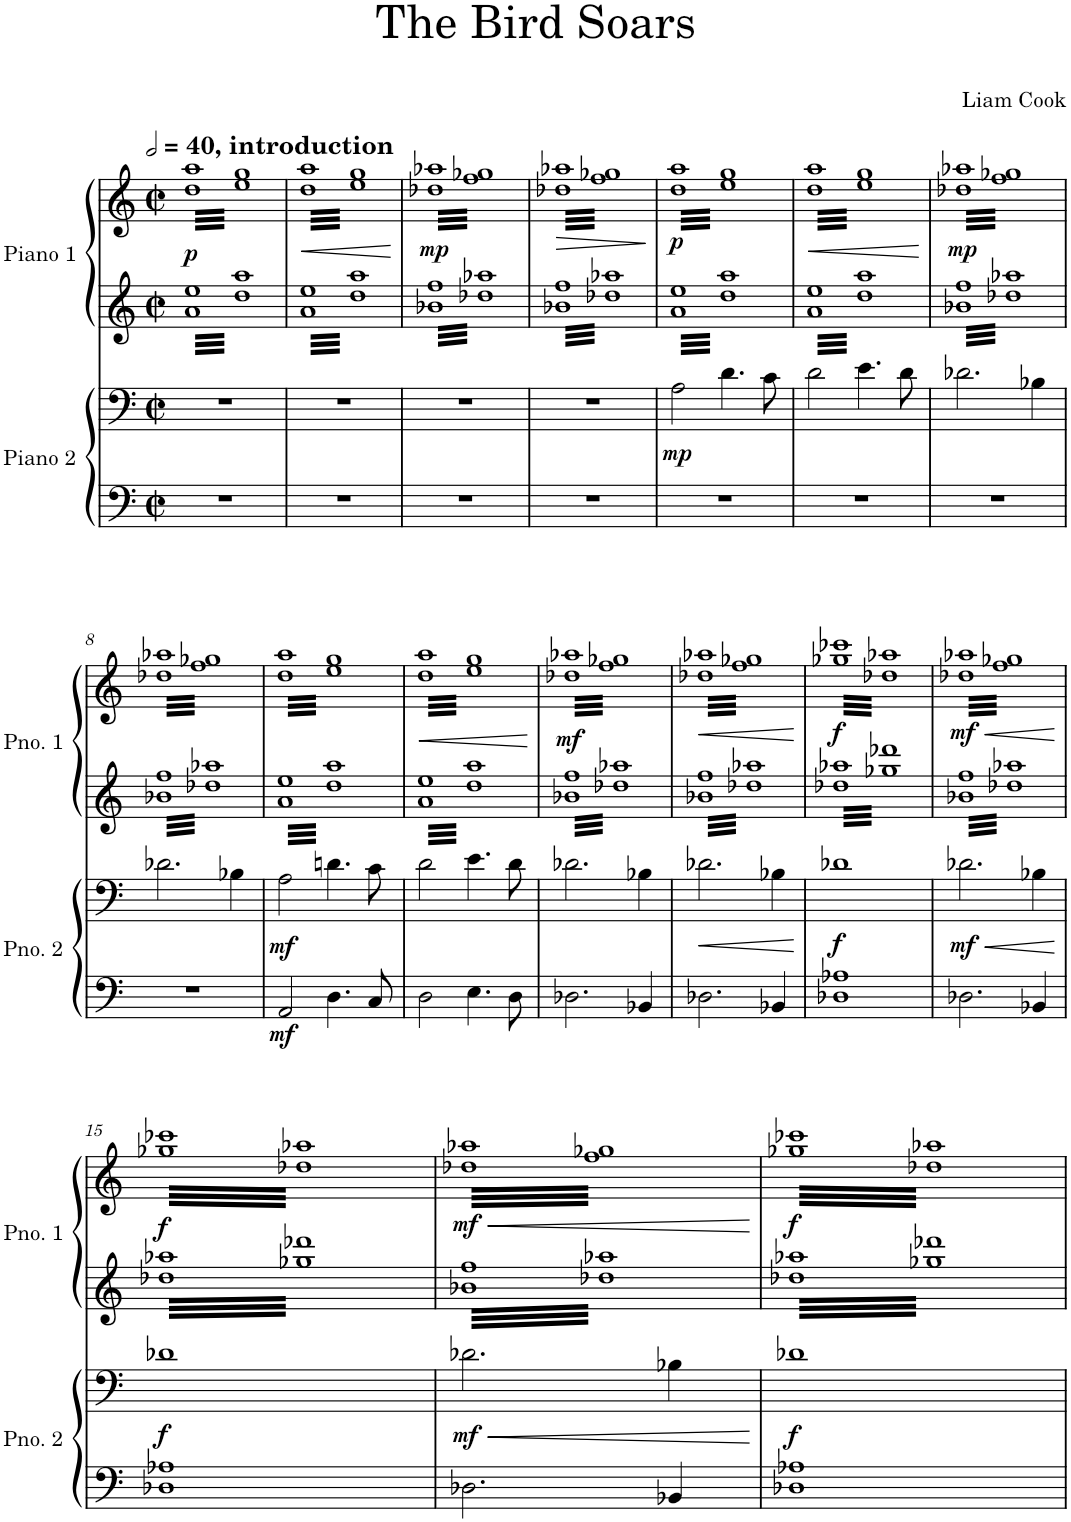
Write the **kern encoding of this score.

**kern	**kern	**dynam	**kern	**kern	**dynam
*part2	*part2	*part2	*part1	*part1	*part1
*staff4	*staff3	*staff3/4	*staff2	*staff1	*staff1/2
*I"Piano 2	*	*	*I"Piano 1	*	*
*I'Pno. 2	*	*	*I'Pno. 1	*	*
*clefF4	*clefF4	*	*clefG2	*clefG2	*
*k[]	*k[]	*	*k[]	*k[]	*
*M2/2	*M2/2	*	*M2/2	*M2/2	*
*met(c|)	*met(c|)	*	*met(c|)	*met(c|)	*
*MM80	*MM80	*	*MM80	*MM80	*
=1	=1	=1	=1	=1	=1
!	!	!	!	!LO:TX:a:B:t=, introduction	!
!	!	!	!	!	!LO:DY:b
*	*	*	*	*tremolo	*
1r	1r	.	3.a 3.ee	64dd 64aaLLLL	p
.	.	.	.	64ee 64gg	.
.	.	.	.	64dd 64aa	.
.	.	.	.	64ee 64gg	.
.	.	.	.	64dd 64aa	.
.	.	.	.	64ee 64gg	.
.	.	.	.	64dd 64aa	.
.	.	.	.	64ee 64gg	.
.	.	.	.	64dd 64aa	.
.	.	.	.	64ee 64gg	.
.	.	.	.	64dd 64aa	.
.	.	.	.	64ee 64gg	.
.	.	.	.	64dd 64aa	.
.	.	.	.	64ee 64gg	.
.	.	.	.	64dd 64aa	.
.	.	.	.	64ee 64gg	.
.	.	.	.	64dd 64aa	.
.	.	.	.	64ee 64gg	.
.	.	.	.	64dd 64aa	.
.	.	.	.	64ee 64gg	.
.	.	.	.	64dd 64aa	.
.	.	.	.	64ee 64gg	.
.	.	.	.	64dd 64aa	.
.	.	.	.	64ee 64gg	.
.	.	.	.	64dd 64aa	.
.	.	.	.	64ee 64gg	.
.	.	.	.	64dd 64aa	.
.	.	.	.	64ee 64gg	.
.	.	.	.	64dd 64aa	.
.	.	.	.	64ee 64gg	.
.	.	.	.	64dd 64aa	.
.	.	.	.	64ee 64gg	.
.	.	.	3.dd 3.aa	64dd 64aa	.
.	.	.	.	64ee 64gg	.
.	.	.	.	64dd 64aa	.
.	.	.	.	64ee 64gg	.
.	.	.	.	64dd 64aa	.
.	.	.	.	64ee 64gg	.
.	.	.	.	64dd 64aa	.
.	.	.	.	64ee 64gg	.
.	.	.	.	64dd 64aa	.
.	.	.	.	64ee 64gg	.
.	.	.	.	64dd 64aa	.
.	.	.	.	64ee 64gg	.
.	.	.	.	64dd 64aa	.
.	.	.	.	64ee 64gg	.
.	.	.	.	64dd 64aa	.
.	.	.	.	64ee 64gg	.
.	.	.	.	64dd 64aa	.
.	.	.	.	64ee 64gg	.
.	.	.	.	64dd 64aa	.
.	.	.	.	64ee 64gg	.
.	.	.	.	64dd 64aa	.
.	.	.	.	64ee 64gg	.
.	.	.	.	64dd 64aa	.
.	.	.	.	64ee 64gg	.
.	.	.	.	64dd 64aa	.
.	.	.	.	64ee 64gg	.
.	.	.	.	64dd 64aa	.
.	.	.	.	64ee 64gg	.
.	.	.	.	64dd 64aa	.
.	.	.	.	64ee 64gg	.
.	.	.	.	64dd 64aa	.
.	.	.	.	64ee 64ggJJJJ	.
=2	=2	=2	=2	=2	=2
!	!	!	!	!	!LO:HP:b
1r	1r	.	3.a 3.ee	64dd 64aaLLLL	<
.	.	.	.	64ee 64gg	.
.	.	.	.	64dd 64aa	.
.	.	.	.	64ee 64gg	.
.	.	.	.	64dd 64aa	.
.	.	.	.	64ee 64gg	.
.	.	.	.	64dd 64aa	.
.	.	.	.	64ee 64gg	.
.	.	.	.	64dd 64aa	.
.	.	.	.	64ee 64gg	.
.	.	.	.	64dd 64aa	.
.	.	.	.	64ee 64gg	.
.	.	.	.	64dd 64aa	.
.	.	.	.	64ee 64gg	.
.	.	.	.	64dd 64aa	.
.	.	.	.	64ee 64gg	.
.	.	.	.	64dd 64aa	.
.	.	.	.	64ee 64gg	.
.	.	.	.	64dd 64aa	.
.	.	.	.	64ee 64gg	.
.	.	.	.	64dd 64aa	.
.	.	.	.	64ee 64gg	.
.	.	.	.	64dd 64aa	.
.	.	.	.	64ee 64gg	.
.	.	.	.	64dd 64aa	.
.	.	.	.	64ee 64gg	.
.	.	.	.	64dd 64aa	.
.	.	.	.	64ee 64gg	.
.	.	.	.	64dd 64aa	.
.	.	.	.	64ee 64gg	.
.	.	.	.	64dd 64aa	.
.	.	.	.	64ee 64gg	.
.	.	.	3.dd 3.aa	64dd 64aa	.
.	.	.	.	64ee 64gg	.
.	.	.	.	64dd 64aa	.
.	.	.	.	64ee 64gg	.
.	.	.	.	64dd 64aa	.
.	.	.	.	64ee 64gg	.
.	.	.	.	64dd 64aa	.
.	.	.	.	64ee 64gg	.
.	.	.	.	64dd 64aa	.
.	.	.	.	64ee 64gg	.
.	.	.	.	64dd 64aa	.
.	.	.	.	64ee 64gg	.
.	.	.	.	64dd 64aa	.
.	.	.	.	64ee 64gg	.
.	.	.	.	64dd 64aa	.
.	.	.	.	64ee 64gg	.
.	.	.	.	64dd 64aa	.
.	.	.	.	64ee 64gg	.
.	.	.	.	64dd 64aa	.
.	.	.	.	64ee 64gg	.
.	.	.	.	64dd 64aa	.
.	.	.	.	64ee 64gg	.
.	.	.	.	64dd 64aa	.
.	.	.	.	64ee 64gg	.
.	.	.	.	64dd 64aa	.
.	.	.	.	64ee 64gg	.
.	.	.	.	64dd 64aa	.
.	.	.	.	64ee 64gg	.
.	.	.	.	64dd 64aa	.
.	.	.	.	64ee 64gg	.
.	.	.	.	64dd 64aa	.
.	.	.	.	64ee 64ggJJJJ	.
.	.	.	.	.	[
=3	=3	=3	=3	=3	=3
!	!	!	!	!	!LO:DY:b
1r	1r	.	3.b-X 3.ff	64dd-X 64aa-XLLLL	mp
.	.	.	.	64ff 64gg-X	.
.	.	.	.	64dd-X 64aa-X	.
.	.	.	.	64ff 64gg-X	.
.	.	.	.	64dd-X 64aa-X	.
.	.	.	.	64ff 64gg-X	.
.	.	.	.	64dd-X 64aa-X	.
.	.	.	.	64ff 64gg-X	.
.	.	.	.	64dd-X 64aa-X	.
.	.	.	.	64ff 64gg-X	.
.	.	.	.	64dd-X 64aa-X	.
.	.	.	.	64ff 64gg-X	.
.	.	.	.	64dd-X 64aa-X	.
.	.	.	.	64ff 64gg-X	.
.	.	.	.	64dd-X 64aa-X	.
.	.	.	.	64ff 64gg-X	.
.	.	.	.	64dd-X 64aa-X	.
.	.	.	.	64ff 64gg-X	.
.	.	.	.	64dd-X 64aa-X	.
.	.	.	.	64ff 64gg-X	.
.	.	.	.	64dd-X 64aa-X	.
.	.	.	.	64ff 64gg-X	.
.	.	.	.	64dd-X 64aa-X	.
.	.	.	.	64ff 64gg-X	.
.	.	.	.	64dd-X 64aa-X	.
.	.	.	.	64ff 64gg-X	.
.	.	.	.	64dd-X 64aa-X	.
.	.	.	.	64ff 64gg-X	.
.	.	.	.	64dd-X 64aa-X	.
.	.	.	.	64ff 64gg-X	.
.	.	.	.	64dd-X 64aa-X	.
.	.	.	.	64ff 64gg-X	.
.	.	.	3.dd-X 3.aa-X	64dd-X 64aa-X	.
.	.	.	.	64ff 64gg-X	.
.	.	.	.	64dd-X 64aa-X	.
.	.	.	.	64ff 64gg-X	.
.	.	.	.	64dd-X 64aa-X	.
.	.	.	.	64ff 64gg-X	.
.	.	.	.	64dd-X 64aa-X	.
.	.	.	.	64ff 64gg-X	.
.	.	.	.	64dd-X 64aa-X	.
.	.	.	.	64ff 64gg-X	.
.	.	.	.	64dd-X 64aa-X	.
.	.	.	.	64ff 64gg-X	.
.	.	.	.	64dd-X 64aa-X	.
.	.	.	.	64ff 64gg-X	.
.	.	.	.	64dd-X 64aa-X	.
.	.	.	.	64ff 64gg-X	.
.	.	.	.	64dd-X 64aa-X	.
.	.	.	.	64ff 64gg-X	.
.	.	.	.	64dd-X 64aa-X	.
.	.	.	.	64ff 64gg-X	.
.	.	.	.	64dd-X 64aa-X	.
.	.	.	.	64ff 64gg-X	.
.	.	.	.	64dd-X 64aa-X	.
.	.	.	.	64ff 64gg-X	.
.	.	.	.	64dd-X 64aa-X	.
.	.	.	.	64ff 64gg-X	.
.	.	.	.	64dd-X 64aa-X	.
.	.	.	.	64ff 64gg-X	.
.	.	.	.	64dd-X 64aa-X	.
.	.	.	.	64ff 64gg-X	.
.	.	.	.	64dd-X 64aa-X	.
.	.	.	.	64ff 64gg-XJJJJ	.
=4	=4	=4	=4	=4	=4
!	!	!	!	!	!LO:HP:b
1r	1r	.	3.b-X 3.ff	64dd-X 64aa-XLLLL	>
.	.	.	.	64ff 64gg-X	.
.	.	.	.	64dd-X 64aa-X	.
.	.	.	.	64ff 64gg-X	.
.	.	.	.	64dd-X 64aa-X	.
.	.	.	.	64ff 64gg-X	.
.	.	.	.	64dd-X 64aa-X	.
.	.	.	.	64ff 64gg-X	.
.	.	.	.	64dd-X 64aa-X	.
.	.	.	.	64ff 64gg-X	.
.	.	.	.	64dd-X 64aa-X	.
.	.	.	.	64ff 64gg-X	.
.	.	.	.	64dd-X 64aa-X	.
.	.	.	.	64ff 64gg-X	.
.	.	.	.	64dd-X 64aa-X	.
.	.	.	.	64ff 64gg-X	.
.	.	.	.	64dd-X 64aa-X	.
.	.	.	.	64ff 64gg-X	.
.	.	.	.	64dd-X 64aa-X	.
.	.	.	.	64ff 64gg-X	.
.	.	.	.	64dd-X 64aa-X	.
.	.	.	.	64ff 64gg-X	.
.	.	.	.	64dd-X 64aa-X	.
.	.	.	.	64ff 64gg-X	.
.	.	.	.	64dd-X 64aa-X	.
.	.	.	.	64ff 64gg-X	.
.	.	.	.	64dd-X 64aa-X	.
.	.	.	.	64ff 64gg-X	.
.	.	.	.	64dd-X 64aa-X	.
.	.	.	.	64ff 64gg-X	.
.	.	.	.	64dd-X 64aa-X	.
.	.	.	.	64ff 64gg-X	.
.	.	.	3.dd-X 3.aa-X	64dd-X 64aa-X	.
.	.	.	.	64ff 64gg-X	.
.	.	.	.	64dd-X 64aa-X	.
.	.	.	.	64ff 64gg-X	.
.	.	.	.	64dd-X 64aa-X	.
.	.	.	.	64ff 64gg-X	.
.	.	.	.	64dd-X 64aa-X	.
.	.	.	.	64ff 64gg-X	.
.	.	.	.	64dd-X 64aa-X	.
.	.	.	.	64ff 64gg-X	.
.	.	.	.	64dd-X 64aa-X	.
.	.	.	.	64ff 64gg-X	.
.	.	.	.	64dd-X 64aa-X	.
.	.	.	.	64ff 64gg-X	.
.	.	.	.	64dd-X 64aa-X	.
.	.	.	.	64ff 64gg-X	.
.	.	.	.	64dd-X 64aa-X	.
.	.	.	.	64ff 64gg-X	.
.	.	.	.	64dd-X 64aa-X	.
.	.	.	.	64ff 64gg-X	.
.	.	.	.	64dd-X 64aa-X	.
.	.	.	.	64ff 64gg-X	.
.	.	.	.	64dd-X 64aa-X	.
.	.	.	.	64ff 64gg-X	.
.	.	.	.	64dd-X 64aa-X	.
.	.	.	.	64ff 64gg-X	.
.	.	.	.	64dd-X 64aa-X	.
.	.	.	.	64ff 64gg-X	.
.	.	.	.	64dd-X 64aa-X	.
.	.	.	.	64ff 64gg-X	.
.	.	.	.	64dd-X 64aa-X	.
.	.	.	.	64ff 64gg-XJJJJ	.
.	.	.	.	.	]
=5	=5	=5	=5	=5	=5
!	!	!LO:DY:b	!	!	!LO:DY:b
1r	2A\	mp	3.a 3.ee	64dd 64aaLLLL	p
.	.	.	.	64ee 64gg	.
.	.	.	.	64dd 64aa	.
.	.	.	.	64ee 64gg	.
.	.	.	.	64dd 64aa	.
.	.	.	.	64ee 64gg	.
.	.	.	.	64dd 64aa	.
.	.	.	.	64ee 64gg	.
.	.	.	.	64dd 64aa	.
.	.	.	.	64ee 64gg	.
.	.	.	.	64dd 64aa	.
.	.	.	.	64ee 64gg	.
.	.	.	.	64dd 64aa	.
.	.	.	.	64ee 64gg	.
.	.	.	.	64dd 64aa	.
.	.	.	.	64ee 64gg	.
.	.	.	.	64dd 64aa	.
.	.	.	.	64ee 64gg	.
.	.	.	.	64dd 64aa	.
.	.	.	.	64ee 64gg	.
.	.	.	.	64dd 64aa	.
.	.	.	.	64ee 64gg	.
.	.	.	.	64dd 64aa	.
.	.	.	.	64ee 64gg	.
.	.	.	.	64dd 64aa	.
.	.	.	.	64ee 64gg	.
.	.	.	.	64dd 64aa	.
.	.	.	.	64ee 64gg	.
.	.	.	.	64dd 64aa	.
.	.	.	.	64ee 64gg	.
.	.	.	.	64dd 64aa	.
.	.	.	.	64ee 64gg	.
.	4.d\	.	3.dd 3.aa	64dd 64aa	.
.	.	.	.	64ee 64gg	.
.	.	.	.	64dd 64aa	.
.	.	.	.	64ee 64gg	.
.	.	.	.	64dd 64aa	.
.	.	.	.	64ee 64gg	.
.	.	.	.	64dd 64aa	.
.	.	.	.	64ee 64gg	.
.	.	.	.	64dd 64aa	.
.	.	.	.	64ee 64gg	.
.	.	.	.	64dd 64aa	.
.	.	.	.	64ee 64gg	.
.	.	.	.	64dd 64aa	.
.	.	.	.	64ee 64gg	.
.	.	.	.	64dd 64aa	.
.	.	.	.	64ee 64gg	.
.	.	.	.	64dd 64aa	.
.	.	.	.	64ee 64gg	.
.	.	.	.	64dd 64aa	.
.	.	.	.	64ee 64gg	.
.	.	.	.	64dd 64aa	.
.	.	.	.	64ee 64gg	.
.	.	.	.	64dd 64aa	.
.	.	.	.	64ee 64gg	.
.	8c\	.	.	64dd 64aa	.
.	.	.	.	64ee 64gg	.
.	.	.	.	64dd 64aa	.
.	.	.	.	64ee 64gg	.
.	.	.	.	64dd 64aa	.
.	.	.	.	64ee 64gg	.
.	.	.	.	64dd 64aa	.
.	.	.	.	64ee 64ggJJJJ	.
=6	=6	=6	=6	=6	=6
!	!	!	!	!	!LO:HP:b
1r	2d\	.	3.a 3.ee	64dd 64aaLLLL	<
.	.	.	.	64ee 64gg	.
.	.	.	.	64dd 64aa	.
.	.	.	.	64ee 64gg	.
.	.	.	.	64dd 64aa	.
.	.	.	.	64ee 64gg	.
.	.	.	.	64dd 64aa	.
.	.	.	.	64ee 64gg	.
.	.	.	.	64dd 64aa	.
.	.	.	.	64ee 64gg	.
.	.	.	.	64dd 64aa	.
.	.	.	.	64ee 64gg	.
.	.	.	.	64dd 64aa	.
.	.	.	.	64ee 64gg	.
.	.	.	.	64dd 64aa	.
.	.	.	.	64ee 64gg	.
.	.	.	.	64dd 64aa	.
.	.	.	.	64ee 64gg	.
.	.	.	.	64dd 64aa	.
.	.	.	.	64ee 64gg	.
.	.	.	.	64dd 64aa	.
.	.	.	.	64ee 64gg	.
.	.	.	.	64dd 64aa	.
.	.	.	.	64ee 64gg	.
.	.	.	.	64dd 64aa	.
.	.	.	.	64ee 64gg	.
.	.	.	.	64dd 64aa	.
.	.	.	.	64ee 64gg	.
.	.	.	.	64dd 64aa	.
.	.	.	.	64ee 64gg	.
.	.	.	.	64dd 64aa	.
.	.	.	.	64ee 64gg	.
.	4.e\	.	3.dd 3.aa	64dd 64aa	.
.	.	.	.	64ee 64gg	.
.	.	.	.	64dd 64aa	.
.	.	.	.	64ee 64gg	.
.	.	.	.	64dd 64aa	.
.	.	.	.	64ee 64gg	.
.	.	.	.	64dd 64aa	.
.	.	.	.	64ee 64gg	.
.	.	.	.	64dd 64aa	.
.	.	.	.	64ee 64gg	.
.	.	.	.	64dd 64aa	.
.	.	.	.	64ee 64gg	.
.	.	.	.	64dd 64aa	.
.	.	.	.	64ee 64gg	.
.	.	.	.	64dd 64aa	.
.	.	.	.	64ee 64gg	.
.	.	.	.	64dd 64aa	.
.	.	.	.	64ee 64gg	.
.	.	.	.	64dd 64aa	.
.	.	.	.	64ee 64gg	.
.	.	.	.	64dd 64aa	.
.	.	.	.	64ee 64gg	.
.	.	.	.	64dd 64aa	.
.	.	.	.	64ee 64gg	.
.	8d\	.	.	64dd 64aa	.
.	.	.	.	64ee 64gg	.
.	.	.	.	64dd 64aa	.
.	.	.	.	64ee 64gg	.
.	.	.	.	64dd 64aa	.
.	.	.	.	64ee 64gg	.
.	.	.	.	64dd 64aa	.
.	.	.	.	64ee 64ggJJJJ	.
.	.	.	.	.	[
=7	=7	=7	=7	=7	=7
!	!	!	!	!	!LO:DY:b
1r	2.d-X\	.	3.b-X 3.ff	64dd-X 64aa-XLLLL	mp
.	.	.	.	64ff 64gg-X	.
.	.	.	.	64dd-X 64aa-X	.
.	.	.	.	64ff 64gg-X	.
.	.	.	.	64dd-X 64aa-X	.
.	.	.	.	64ff 64gg-X	.
.	.	.	.	64dd-X 64aa-X	.
.	.	.	.	64ff 64gg-X	.
.	.	.	.	64dd-X 64aa-X	.
.	.	.	.	64ff 64gg-X	.
.	.	.	.	64dd-X 64aa-X	.
.	.	.	.	64ff 64gg-X	.
.	.	.	.	64dd-X 64aa-X	.
.	.	.	.	64ff 64gg-X	.
.	.	.	.	64dd-X 64aa-X	.
.	.	.	.	64ff 64gg-X	.
.	.	.	.	64dd-X 64aa-X	.
.	.	.	.	64ff 64gg-X	.
.	.	.	.	64dd-X 64aa-X	.
.	.	.	.	64ff 64gg-X	.
.	.	.	.	64dd-X 64aa-X	.
.	.	.	.	64ff 64gg-X	.
.	.	.	.	64dd-X 64aa-X	.
.	.	.	.	64ff 64gg-X	.
.	.	.	.	64dd-X 64aa-X	.
.	.	.	.	64ff 64gg-X	.
.	.	.	.	64dd-X 64aa-X	.
.	.	.	.	64ff 64gg-X	.
.	.	.	.	64dd-X 64aa-X	.
.	.	.	.	64ff 64gg-X	.
.	.	.	.	64dd-X 64aa-X	.
.	.	.	.	64ff 64gg-X	.
.	.	.	3.dd-X 3.aa-X	64dd-X 64aa-X	.
.	.	.	.	64ff 64gg-X	.
.	.	.	.	64dd-X 64aa-X	.
.	.	.	.	64ff 64gg-X	.
.	.	.	.	64dd-X 64aa-X	.
.	.	.	.	64ff 64gg-X	.
.	.	.	.	64dd-X 64aa-X	.
.	.	.	.	64ff 64gg-X	.
.	.	.	.	64dd-X 64aa-X	.
.	.	.	.	64ff 64gg-X	.
.	.	.	.	64dd-X 64aa-X	.
.	.	.	.	64ff 64gg-X	.
.	.	.	.	64dd-X 64aa-X	.
.	.	.	.	64ff 64gg-X	.
.	.	.	.	64dd-X 64aa-X	.
.	.	.	.	64ff 64gg-X	.
.	4B-X\	.	.	64dd-X 64aa-X	.
.	.	.	.	64ff 64gg-X	.
.	.	.	.	64dd-X 64aa-X	.
.	.	.	.	64ff 64gg-X	.
.	.	.	.	64dd-X 64aa-X	.
.	.	.	.	64ff 64gg-X	.
.	.	.	.	64dd-X 64aa-X	.
.	.	.	.	64ff 64gg-X	.
.	.	.	.	64dd-X 64aa-X	.
.	.	.	.	64ff 64gg-X	.
.	.	.	.	64dd-X 64aa-X	.
.	.	.	.	64ff 64gg-X	.
.	.	.	.	64dd-X 64aa-X	.
.	.	.	.	64ff 64gg-X	.
.	.	.	.	64dd-X 64aa-X	.
.	.	.	.	64ff 64gg-XJJJJ	.
!!LO:LB:g=z
=8	=8	=8	=8	=8	=8
1r	2.d-X\	.	3.b-X 3.ff	64dd-X 64aa-XLLLL	.
.	.	.	.	64ff 64gg-X	.
.	.	.	.	64dd-X 64aa-X	.
.	.	.	.	64ff 64gg-X	.
.	.	.	.	64dd-X 64aa-X	.
.	.	.	.	64ff 64gg-X	.
.	.	.	.	64dd-X 64aa-X	.
.	.	.	.	64ff 64gg-X	.
.	.	.	.	64dd-X 64aa-X	.
.	.	.	.	64ff 64gg-X	.
.	.	.	.	64dd-X 64aa-X	.
.	.	.	.	64ff 64gg-X	.
.	.	.	.	64dd-X 64aa-X	.
.	.	.	.	64ff 64gg-X	.
.	.	.	.	64dd-X 64aa-X	.
.	.	.	.	64ff 64gg-X	.
.	.	.	.	64dd-X 64aa-X	.
.	.	.	.	64ff 64gg-X	.
.	.	.	.	64dd-X 64aa-X	.
.	.	.	.	64ff 64gg-X	.
.	.	.	.	64dd-X 64aa-X	.
.	.	.	.	64ff 64gg-X	.
.	.	.	.	64dd-X 64aa-X	.
.	.	.	.	64ff 64gg-X	.
.	.	.	.	64dd-X 64aa-X	.
.	.	.	.	64ff 64gg-X	.
.	.	.	.	64dd-X 64aa-X	.
.	.	.	.	64ff 64gg-X	.
.	.	.	.	64dd-X 64aa-X	.
.	.	.	.	64ff 64gg-X	.
.	.	.	.	64dd-X 64aa-X	.
.	.	.	.	64ff 64gg-X	.
.	.	.	3.dd-X 3.aa-X	64dd-X 64aa-X	.
.	.	.	.	64ff 64gg-X	.
.	.	.	.	64dd-X 64aa-X	.
.	.	.	.	64ff 64gg-X	.
.	.	.	.	64dd-X 64aa-X	.
.	.	.	.	64ff 64gg-X	.
.	.	.	.	64dd-X 64aa-X	.
.	.	.	.	64ff 64gg-X	.
.	.	.	.	64dd-X 64aa-X	.
.	.	.	.	64ff 64gg-X	.
.	.	.	.	64dd-X 64aa-X	.
.	.	.	.	64ff 64gg-X	.
.	.	.	.	64dd-X 64aa-X	.
.	.	.	.	64ff 64gg-X	.
.	.	.	.	64dd-X 64aa-X	.
.	.	.	.	64ff 64gg-X	.
.	4B-X\	.	.	64dd-X 64aa-X	.
.	.	.	.	64ff 64gg-X	.
.	.	.	.	64dd-X 64aa-X	.
.	.	.	.	64ff 64gg-X	.
.	.	.	.	64dd-X 64aa-X	.
.	.	.	.	64ff 64gg-X	.
.	.	.	.	64dd-X 64aa-X	.
.	.	.	.	64ff 64gg-X	.
.	.	.	.	64dd-X 64aa-X	.
.	.	.	.	64ff 64gg-X	.
.	.	.	.	64dd-X 64aa-X	.
.	.	.	.	64ff 64gg-X	.
.	.	.	.	64dd-X 64aa-X	.
.	.	.	.	64ff 64gg-X	.
.	.	.	.	64dd-X 64aa-X	.
.	.	.	.	64ff 64gg-XJJJJ	.
=9	=9	=9	=9	=9	=9
!	!	!LO:DY:b=2	!	!	!
!	!	!LO:DY:n=1:b	!	!	!
2AA/	2A\	mf mf	3.a 3.ee	64dd 64aaLLLL	.
.	.	.	.	64ee 64gg	.
.	.	.	.	64dd 64aa	.
.	.	.	.	64ee 64gg	.
.	.	.	.	64dd 64aa	.
.	.	.	.	64ee 64gg	.
.	.	.	.	64dd 64aa	.
.	.	.	.	64ee 64gg	.
.	.	.	.	64dd 64aa	.
.	.	.	.	64ee 64gg	.
.	.	.	.	64dd 64aa	.
.	.	.	.	64ee 64gg	.
.	.	.	.	64dd 64aa	.
.	.	.	.	64ee 64gg	.
.	.	.	.	64dd 64aa	.
.	.	.	.	64ee 64gg	.
.	.	.	.	64dd 64aa	.
.	.	.	.	64ee 64gg	.
.	.	.	.	64dd 64aa	.
.	.	.	.	64ee 64gg	.
.	.	.	.	64dd 64aa	.
.	.	.	.	64ee 64gg	.
.	.	.	.	64dd 64aa	.
.	.	.	.	64ee 64gg	.
.	.	.	.	64dd 64aa	.
.	.	.	.	64ee 64gg	.
.	.	.	.	64dd 64aa	.
.	.	.	.	64ee 64gg	.
.	.	.	.	64dd 64aa	.
.	.	.	.	64ee 64gg	.
.	.	.	.	64dd 64aa	.
.	.	.	.	64ee 64gg	.
4.D\	4.dn\	.	3.dd 3.aa	64dd 64aa	.
.	.	.	.	64ee 64gg	.
.	.	.	.	64dd 64aa	.
.	.	.	.	64ee 64gg	.
.	.	.	.	64dd 64aa	.
.	.	.	.	64ee 64gg	.
.	.	.	.	64dd 64aa	.
.	.	.	.	64ee 64gg	.
.	.	.	.	64dd 64aa	.
.	.	.	.	64ee 64gg	.
.	.	.	.	64dd 64aa	.
.	.	.	.	64ee 64gg	.
.	.	.	.	64dd 64aa	.
.	.	.	.	64ee 64gg	.
.	.	.	.	64dd 64aa	.
.	.	.	.	64ee 64gg	.
.	.	.	.	64dd 64aa	.
.	.	.	.	64ee 64gg	.
.	.	.	.	64dd 64aa	.
.	.	.	.	64ee 64gg	.
.	.	.	.	64dd 64aa	.
.	.	.	.	64ee 64gg	.
.	.	.	.	64dd 64aa	.
.	.	.	.	64ee 64gg	.
8C/	8c\	.	.	64dd 64aa	.
.	.	.	.	64ee 64gg	.
.	.	.	.	64dd 64aa	.
.	.	.	.	64ee 64gg	.
.	.	.	.	64dd 64aa	.
.	.	.	.	64ee 64gg	.
.	.	.	.	64dd 64aa	.
.	.	.	.	64ee 64ggJJJJ	.
=10	=10	=10	=10	=10	=10
!	!	!	!	!	!LO:HP:b
2D\	2d\	.	3.a 3.ee	64dd 64aaLLLL	<
.	.	.	.	64ee 64gg	.
.	.	.	.	64dd 64aa	.
.	.	.	.	64ee 64gg	.
.	.	.	.	64dd 64aa	.
.	.	.	.	64ee 64gg	.
.	.	.	.	64dd 64aa	.
.	.	.	.	64ee 64gg	.
.	.	.	.	64dd 64aa	.
.	.	.	.	64ee 64gg	.
.	.	.	.	64dd 64aa	.
.	.	.	.	64ee 64gg	.
.	.	.	.	64dd 64aa	.
.	.	.	.	64ee 64gg	.
.	.	.	.	64dd 64aa	.
.	.	.	.	64ee 64gg	.
.	.	.	.	64dd 64aa	.
.	.	.	.	64ee 64gg	.
.	.	.	.	64dd 64aa	.
.	.	.	.	64ee 64gg	.
.	.	.	.	64dd 64aa	.
.	.	.	.	64ee 64gg	.
.	.	.	.	64dd 64aa	.
.	.	.	.	64ee 64gg	.
.	.	.	.	64dd 64aa	.
.	.	.	.	64ee 64gg	.
.	.	.	.	64dd 64aa	.
.	.	.	.	64ee 64gg	.
.	.	.	.	64dd 64aa	.
.	.	.	.	64ee 64gg	.
.	.	.	.	64dd 64aa	.
.	.	.	.	64ee 64gg	.
4.E\	4.e\	.	3.dd 3.aa	64dd 64aa	.
.	.	.	.	64ee 64gg	.
.	.	.	.	64dd 64aa	.
.	.	.	.	64ee 64gg	.
.	.	.	.	64dd 64aa	.
.	.	.	.	64ee 64gg	.
.	.	.	.	64dd 64aa	.
.	.	.	.	64ee 64gg	.
.	.	.	.	64dd 64aa	.
.	.	.	.	64ee 64gg	.
.	.	.	.	64dd 64aa	.
.	.	.	.	64ee 64gg	.
.	.	.	.	64dd 64aa	.
.	.	.	.	64ee 64gg	.
.	.	.	.	64dd 64aa	.
.	.	.	.	64ee 64gg	.
.	.	.	.	64dd 64aa	.
.	.	.	.	64ee 64gg	.
.	.	.	.	64dd 64aa	.
.	.	.	.	64ee 64gg	.
.	.	.	.	64dd 64aa	.
.	.	.	.	64ee 64gg	.
.	.	.	.	64dd 64aa	.
.	.	.	.	64ee 64gg	.
8D\	8d\	.	.	64dd 64aa	.
.	.	.	.	64ee 64gg	.
.	.	.	.	64dd 64aa	.
.	.	.	.	64ee 64gg	.
.	.	.	.	64dd 64aa	.
.	.	.	.	64ee 64gg	.
.	.	.	.	64dd 64aa	.
.	.	.	.	64ee 64ggJJJJ	.
.	.	.	.	.	[
=11	=11	=11	=11	=11	=11
!	!	!	!	!	!LO:DY:b
2.D-X\	2.d-X\	.	3.b-X 3.ff	64dd-X 64aa-XLLLL	mf
.	.	.	.	64ff 64gg-X	.
.	.	.	.	64dd-X 64aa-X	.
.	.	.	.	64ff 64gg-X	.
.	.	.	.	64dd-X 64aa-X	.
.	.	.	.	64ff 64gg-X	.
.	.	.	.	64dd-X 64aa-X	.
.	.	.	.	64ff 64gg-X	.
.	.	.	.	64dd-X 64aa-X	.
.	.	.	.	64ff 64gg-X	.
.	.	.	.	64dd-X 64aa-X	.
.	.	.	.	64ff 64gg-X	.
.	.	.	.	64dd-X 64aa-X	.
.	.	.	.	64ff 64gg-X	.
.	.	.	.	64dd-X 64aa-X	.
.	.	.	.	64ff 64gg-X	.
.	.	.	.	64dd-X 64aa-X	.
.	.	.	.	64ff 64gg-X	.
.	.	.	.	64dd-X 64aa-X	.
.	.	.	.	64ff 64gg-X	.
.	.	.	.	64dd-X 64aa-X	.
.	.	.	.	64ff 64gg-X	.
.	.	.	.	64dd-X 64aa-X	.
.	.	.	.	64ff 64gg-X	.
.	.	.	.	64dd-X 64aa-X	.
.	.	.	.	64ff 64gg-X	.
.	.	.	.	64dd-X 64aa-X	.
.	.	.	.	64ff 64gg-X	.
.	.	.	.	64dd-X 64aa-X	.
.	.	.	.	64ff 64gg-X	.
.	.	.	.	64dd-X 64aa-X	.
.	.	.	.	64ff 64gg-X	.
.	.	.	3.dd-X 3.aa-X	64dd-X 64aa-X	.
.	.	.	.	64ff 64gg-X	.
.	.	.	.	64dd-X 64aa-X	.
.	.	.	.	64ff 64gg-X	.
.	.	.	.	64dd-X 64aa-X	.
.	.	.	.	64ff 64gg-X	.
.	.	.	.	64dd-X 64aa-X	.
.	.	.	.	64ff 64gg-X	.
.	.	.	.	64dd-X 64aa-X	.
.	.	.	.	64ff 64gg-X	.
.	.	.	.	64dd-X 64aa-X	.
.	.	.	.	64ff 64gg-X	.
.	.	.	.	64dd-X 64aa-X	.
.	.	.	.	64ff 64gg-X	.
.	.	.	.	64dd-X 64aa-X	.
.	.	.	.	64ff 64gg-X	.
4BB-X/	4B-X\	.	.	64dd-X 64aa-X	.
.	.	.	.	64ff 64gg-X	.
.	.	.	.	64dd-X 64aa-X	.
.	.	.	.	64ff 64gg-X	.
.	.	.	.	64dd-X 64aa-X	.
.	.	.	.	64ff 64gg-X	.
.	.	.	.	64dd-X 64aa-X	.
.	.	.	.	64ff 64gg-X	.
.	.	.	.	64dd-X 64aa-X	.
.	.	.	.	64ff 64gg-X	.
.	.	.	.	64dd-X 64aa-X	.
.	.	.	.	64ff 64gg-X	.
.	.	.	.	64dd-X 64aa-X	.
.	.	.	.	64ff 64gg-X	.
.	.	.	.	64dd-X 64aa-X	.
.	.	.	.	64ff 64gg-XJJJJ	.
=12	=12	=12	=12	=12	=12
!	!	!LO:HP:b	!	!	!LO:HP:b
2.D-X\	2.d-X\	<	3.b-X 3.ff	64dd-X 64aa-XLLLL	<
.	.	.	.	64ff 64gg-X	.
.	.	.	.	64dd-X 64aa-X	.
.	.	.	.	64ff 64gg-X	.
.	.	.	.	64dd-X 64aa-X	.
.	.	.	.	64ff 64gg-X	.
.	.	.	.	64dd-X 64aa-X	.
.	.	.	.	64ff 64gg-X	.
.	.	.	.	64dd-X 64aa-X	.
.	.	.	.	64ff 64gg-X	.
.	.	.	.	64dd-X 64aa-X	.
.	.	.	.	64ff 64gg-X	.
.	.	.	.	64dd-X 64aa-X	.
.	.	.	.	64ff 64gg-X	.
.	.	.	.	64dd-X 64aa-X	.
.	.	.	.	64ff 64gg-X	.
.	.	.	.	64dd-X 64aa-X	.
.	.	.	.	64ff 64gg-X	.
.	.	.	.	64dd-X 64aa-X	.
.	.	.	.	64ff 64gg-X	.
.	.	.	.	64dd-X 64aa-X	.
.	.	.	.	64ff 64gg-X	.
.	.	.	.	64dd-X 64aa-X	.
.	.	.	.	64ff 64gg-X	.
.	.	.	.	64dd-X 64aa-X	.
.	.	.	.	64ff 64gg-X	.
.	.	.	.	64dd-X 64aa-X	.
.	.	.	.	64ff 64gg-X	.
.	.	.	.	64dd-X 64aa-X	.
.	.	.	.	64ff 64gg-X	.
.	.	.	.	64dd-X 64aa-X	.
.	.	.	.	64ff 64gg-X	.
.	.	.	3.dd-X 3.aa-X	64dd-X 64aa-X	.
.	.	.	.	64ff 64gg-X	.
.	.	.	.	64dd-X 64aa-X	.
.	.	.	.	64ff 64gg-X	.
.	.	.	.	64dd-X 64aa-X	.
.	.	.	.	64ff 64gg-X	.
.	.	.	.	64dd-X 64aa-X	.
.	.	.	.	64ff 64gg-X	.
.	.	.	.	64dd-X 64aa-X	.
.	.	.	.	64ff 64gg-X	.
.	.	.	.	64dd-X 64aa-X	.
.	.	.	.	64ff 64gg-X	.
.	.	.	.	64dd-X 64aa-X	.
.	.	.	.	64ff 64gg-X	.
.	.	.	.	64dd-X 64aa-X	.
.	.	.	.	64ff 64gg-X	.
4BB-X/	4B-X\	.	.	64dd-X 64aa-X	.
.	.	.	.	64ff 64gg-X	.
.	.	.	.	64dd-X 64aa-X	.
.	.	.	.	64ff 64gg-X	.
.	.	.	.	64dd-X 64aa-X	.
.	.	.	.	64ff 64gg-X	.
.	.	.	.	64dd-X 64aa-X	.
.	.	.	.	64ff 64gg-X	.
.	.	.	.	64dd-X 64aa-X	.
.	.	.	.	64ff 64gg-X	.
.	.	.	.	64dd-X 64aa-X	.
.	.	.	.	64ff 64gg-X	.
.	.	.	.	64dd-X 64aa-X	.
.	.	.	.	64ff 64gg-X	.
.	.	.	.	64dd-X 64aa-X	.
.	.	.	.	64ff 64gg-XJJJJ	.
.	.	[	.	.	[
=13	=13	=13	=13	=13	=13
!	!	!LO:DY:b	!	!	!LO:DY:b
1D-X 1A-X	1d-X	f	3.dd-X 3.aa-X	64gg-X 64ccc-XLLLL	f
.	.	.	.	64dd-X 64aa-X	.
.	.	.	.	64gg-X 64ccc-X	.
.	.	.	.	64dd-X 64aa-X	.
.	.	.	.	64gg-X 64ccc-X	.
.	.	.	.	64dd-X 64aa-X	.
.	.	.	.	64gg-X 64ccc-X	.
.	.	.	.	64dd-X 64aa-X	.
.	.	.	.	64gg-X 64ccc-X	.
.	.	.	.	64dd-X 64aa-X	.
.	.	.	.	64gg-X 64ccc-X	.
.	.	.	.	64dd-X 64aa-X	.
.	.	.	.	64gg-X 64ccc-X	.
.	.	.	.	64dd-X 64aa-X	.
.	.	.	.	64gg-X 64ccc-X	.
.	.	.	.	64dd-X 64aa-X	.
.	.	.	.	64gg-X 64ccc-X	.
.	.	.	.	64dd-X 64aa-X	.
.	.	.	.	64gg-X 64ccc-X	.
.	.	.	.	64dd-X 64aa-X	.
.	.	.	.	64gg-X 64ccc-X	.
.	.	.	.	64dd-X 64aa-X	.
.	.	.	.	64gg-X 64ccc-X	.
.	.	.	.	64dd-X 64aa-X	.
.	.	.	.	64gg-X 64ccc-X	.
.	.	.	.	64dd-X 64aa-X	.
.	.	.	.	64gg-X 64ccc-X	.
.	.	.	.	64dd-X 64aa-X	.
.	.	.	.	64gg-X 64ccc-X	.
.	.	.	.	64dd-X 64aa-X	.
.	.	.	.	64gg-X 64ccc-X	.
.	.	.	.	64dd-X 64aa-X	.
.	.	.	3.gg-X 3.ddd-X	64gg-X 64ccc-X	.
.	.	.	.	64dd-X 64aa-X	.
.	.	.	.	64gg-X 64ccc-X	.
.	.	.	.	64dd-X 64aa-X	.
.	.	.	.	64gg-X 64ccc-X	.
.	.	.	.	64dd-X 64aa-X	.
.	.	.	.	64gg-X 64ccc-X	.
.	.	.	.	64dd-X 64aa-X	.
.	.	.	.	64gg-X 64ccc-X	.
.	.	.	.	64dd-X 64aa-X	.
.	.	.	.	64gg-X 64ccc-X	.
.	.	.	.	64dd-X 64aa-X	.
.	.	.	.	64gg-X 64ccc-X	.
.	.	.	.	64dd-X 64aa-X	.
.	.	.	.	64gg-X 64ccc-X	.
.	.	.	.	64dd-X 64aa-X	.
.	.	.	.	64gg-X 64ccc-X	.
.	.	.	.	64dd-X 64aa-X	.
.	.	.	.	64gg-X 64ccc-X	.
.	.	.	.	64dd-X 64aa-X	.
.	.	.	.	64gg-X 64ccc-X	.
.	.	.	.	64dd-X 64aa-X	.
.	.	.	.	64gg-X 64ccc-X	.
.	.	.	.	64dd-X 64aa-X	.
.	.	.	.	64gg-X 64ccc-X	.
.	.	.	.	64dd-X 64aa-X	.
.	.	.	.	64gg-X 64ccc-X	.
.	.	.	.	64dd-X 64aa-X	.
.	.	.	.	64gg-X 64ccc-X	.
.	.	.	.	64dd-X 64aa-X	.
.	.	.	.	64gg-X 64ccc-X	.
.	.	.	.	64dd-X 64aa-XJJJJ	.
=14	=14	=14	=14	=14	=14
!	!	!LO:HP:b	!	!	!LO:HP:b
!	!	!LO:DY:n=1:b	!	!	!LO:DY:n=1:b
2.D-X\	2.d-X\	< mf	3.b-X 3.ff	64dd-X 64aa-XLLLL	< mf
.	.	.	.	64ff 64gg-X	.
.	.	.	.	64dd-X 64aa-X	.
.	.	.	.	64ff 64gg-X	.
.	.	.	.	64dd-X 64aa-X	.
.	.	.	.	64ff 64gg-X	.
.	.	.	.	64dd-X 64aa-X	.
.	.	.	.	64ff 64gg-X	.
.	.	.	.	64dd-X 64aa-X	.
.	.	.	.	64ff 64gg-X	.
.	.	.	.	64dd-X 64aa-X	.
.	.	.	.	64ff 64gg-X	.
.	.	.	.	64dd-X 64aa-X	.
.	.	.	.	64ff 64gg-X	.
.	.	.	.	64dd-X 64aa-X	.
.	.	.	.	64ff 64gg-X	.
.	.	.	.	64dd-X 64aa-X	.
.	.	.	.	64ff 64gg-X	.
.	.	.	.	64dd-X 64aa-X	.
.	.	.	.	64ff 64gg-X	.
.	.	.	.	64dd-X 64aa-X	.
.	.	.	.	64ff 64gg-X	.
.	.	.	.	64dd-X 64aa-X	.
.	.	.	.	64ff 64gg-X	.
.	.	.	.	64dd-X 64aa-X	.
.	.	.	.	64ff 64gg-X	.
.	.	.	.	64dd-X 64aa-X	.
.	.	.	.	64ff 64gg-X	.
.	.	.	.	64dd-X 64aa-X	.
.	.	.	.	64ff 64gg-X	.
.	.	.	.	64dd-X 64aa-X	.
.	.	.	.	64ff 64gg-X	.
.	.	.	3.dd-X 3.aa-X	64dd-X 64aa-X	.
.	.	.	.	64ff 64gg-X	.
.	.	.	.	64dd-X 64aa-X	.
.	.	.	.	64ff 64gg-X	.
.	.	.	.	64dd-X 64aa-X	.
.	.	.	.	64ff 64gg-X	.
.	.	.	.	64dd-X 64aa-X	.
.	.	.	.	64ff 64gg-X	.
.	.	.	.	64dd-X 64aa-X	.
.	.	.	.	64ff 64gg-X	.
.	.	.	.	64dd-X 64aa-X	.
.	.	.	.	64ff 64gg-X	.
.	.	.	.	64dd-X 64aa-X	.
.	.	.	.	64ff 64gg-X	.
.	.	.	.	64dd-X 64aa-X	.
.	.	.	.	64ff 64gg-X	.
4BB-X/	4B-X\	.	.	64dd-X 64aa-X	.
.	.	.	.	64ff 64gg-X	.
.	.	.	.	64dd-X 64aa-X	.
.	.	.	.	64ff 64gg-X	.
.	.	.	.	64dd-X 64aa-X	.
.	.	.	.	64ff 64gg-X	.
.	.	.	.	64dd-X 64aa-X	.
.	.	.	.	64ff 64gg-X	.
.	.	.	.	64dd-X 64aa-X	.
.	.	.	.	64ff 64gg-X	.
.	.	.	.	64dd-X 64aa-X	.
.	.	.	.	64ff 64gg-X	.
.	.	.	.	64dd-X 64aa-X	.
.	.	.	.	64ff 64gg-X	.
.	.	.	.	64dd-X 64aa-X	.
.	.	.	.	64ff 64gg-XJJJJ	.
.	.	[	.	.	[
!!LO:LB:g=z
=15	=15	=15	=15	=15	=15
!	!	!LO:DY:b	!	!	!LO:DY:b
1D-X 1A-X	1d-X	f	3.dd-X 3.aa-X	64gg-X 64ccc-XLLLL	f
.	.	.	.	64dd-X 64aa-X	.
.	.	.	.	64gg-X 64ccc-X	.
.	.	.	.	64dd-X 64aa-X	.
.	.	.	.	64gg-X 64ccc-X	.
.	.	.	.	64dd-X 64aa-X	.
.	.	.	.	64gg-X 64ccc-X	.
.	.	.	.	64dd-X 64aa-X	.
.	.	.	.	64gg-X 64ccc-X	.
.	.	.	.	64dd-X 64aa-X	.
.	.	.	.	64gg-X 64ccc-X	.
.	.	.	.	64dd-X 64aa-X	.
.	.	.	.	64gg-X 64ccc-X	.
.	.	.	.	64dd-X 64aa-X	.
.	.	.	.	64gg-X 64ccc-X	.
.	.	.	.	64dd-X 64aa-X	.
.	.	.	.	64gg-X 64ccc-X	.
.	.	.	.	64dd-X 64aa-X	.
.	.	.	.	64gg-X 64ccc-X	.
.	.	.	.	64dd-X 64aa-X	.
.	.	.	.	64gg-X 64ccc-X	.
.	.	.	.	64dd-X 64aa-X	.
.	.	.	.	64gg-X 64ccc-X	.
.	.	.	.	64dd-X 64aa-X	.
.	.	.	.	64gg-X 64ccc-X	.
.	.	.	.	64dd-X 64aa-X	.
.	.	.	.	64gg-X 64ccc-X	.
.	.	.	.	64dd-X 64aa-X	.
.	.	.	.	64gg-X 64ccc-X	.
.	.	.	.	64dd-X 64aa-X	.
.	.	.	.	64gg-X 64ccc-X	.
.	.	.	.	64dd-X 64aa-X	.
.	.	.	3.gg-X 3.ddd-X	64gg-X 64ccc-X	.
.	.	.	.	64dd-X 64aa-X	.
.	.	.	.	64gg-X 64ccc-X	.
.	.	.	.	64dd-X 64aa-X	.
.	.	.	.	64gg-X 64ccc-X	.
.	.	.	.	64dd-X 64aa-X	.
.	.	.	.	64gg-X 64ccc-X	.
.	.	.	.	64dd-X 64aa-X	.
.	.	.	.	64gg-X 64ccc-X	.
.	.	.	.	64dd-X 64aa-X	.
.	.	.	.	64gg-X 64ccc-X	.
.	.	.	.	64dd-X 64aa-X	.
.	.	.	.	64gg-X 64ccc-X	.
.	.	.	.	64dd-X 64aa-X	.
.	.	.	.	64gg-X 64ccc-X	.
.	.	.	.	64dd-X 64aa-X	.
.	.	.	.	64gg-X 64ccc-X	.
.	.	.	.	64dd-X 64aa-X	.
.	.	.	.	64gg-X 64ccc-X	.
.	.	.	.	64dd-X 64aa-X	.
.	.	.	.	64gg-X 64ccc-X	.
.	.	.	.	64dd-X 64aa-X	.
.	.	.	.	64gg-X 64ccc-X	.
.	.	.	.	64dd-X 64aa-X	.
.	.	.	.	64gg-X 64ccc-X	.
.	.	.	.	64dd-X 64aa-X	.
.	.	.	.	64gg-X 64ccc-X	.
.	.	.	.	64dd-X 64aa-X	.
.	.	.	.	64gg-X 64ccc-X	.
.	.	.	.	64dd-X 64aa-X	.
.	.	.	.	64gg-X 64ccc-X	.
.	.	.	.	64dd-X 64aa-XJJJJ	.
=16	=16	=16	=16	=16	=16
!	!	!LO:HP:b	!	!	!LO:HP:b
!	!	!LO:DY:n=1:b	!	!	!LO:DY:n=1:b
2.D-X\	2.d-X\	< mf	3.b-X 3.ff	64dd-X 64aa-XLLLL	< mf
.	.	.	.	64ff 64gg-X	.
.	.	.	.	64dd-X 64aa-X	.
.	.	.	.	64ff 64gg-X	.
.	.	.	.	64dd-X 64aa-X	.
.	.	.	.	64ff 64gg-X	.
.	.	.	.	64dd-X 64aa-X	.
.	.	.	.	64ff 64gg-X	.
.	.	.	.	64dd-X 64aa-X	.
.	.	.	.	64ff 64gg-X	.
.	.	.	.	64dd-X 64aa-X	.
.	.	.	.	64ff 64gg-X	.
.	.	.	.	64dd-X 64aa-X	.
.	.	.	.	64ff 64gg-X	.
.	.	.	.	64dd-X 64aa-X	.
.	.	.	.	64ff 64gg-X	.
.	.	.	.	64dd-X 64aa-X	.
.	.	.	.	64ff 64gg-X	.
.	.	.	.	64dd-X 64aa-X	.
.	.	.	.	64ff 64gg-X	.
.	.	.	.	64dd-X 64aa-X	.
.	.	.	.	64ff 64gg-X	.
.	.	.	.	64dd-X 64aa-X	.
.	.	.	.	64ff 64gg-X	.
.	.	.	.	64dd-X 64aa-X	.
.	.	.	.	64ff 64gg-X	.
.	.	.	.	64dd-X 64aa-X	.
.	.	.	.	64ff 64gg-X	.
.	.	.	.	64dd-X 64aa-X	.
.	.	.	.	64ff 64gg-X	.
.	.	.	.	64dd-X 64aa-X	.
.	.	.	.	64ff 64gg-X	.
.	.	.	3.dd-X 3.aa-X	64dd-X 64aa-X	.
.	.	.	.	64ff 64gg-X	.
.	.	.	.	64dd-X 64aa-X	.
.	.	.	.	64ff 64gg-X	.
.	.	.	.	64dd-X 64aa-X	.
.	.	.	.	64ff 64gg-X	.
.	.	.	.	64dd-X 64aa-X	.
.	.	.	.	64ff 64gg-X	.
.	.	.	.	64dd-X 64aa-X	.
.	.	.	.	64ff 64gg-X	.
.	.	.	.	64dd-X 64aa-X	.
.	.	.	.	64ff 64gg-X	.
.	.	.	.	64dd-X 64aa-X	.
.	.	.	.	64ff 64gg-X	.
.	.	.	.	64dd-X 64aa-X	.
.	.	.	.	64ff 64gg-X	.
4BB-X/	4B-X\	.	.	64dd-X 64aa-X	.
.	.	.	.	64ff 64gg-X	.
.	.	.	.	64dd-X 64aa-X	.
.	.	.	.	64ff 64gg-X	.
.	.	.	.	64dd-X 64aa-X	.
.	.	.	.	64ff 64gg-X	.
.	.	.	.	64dd-X 64aa-X	.
.	.	.	.	64ff 64gg-X	.
.	.	.	.	64dd-X 64aa-X	.
.	.	.	.	64ff 64gg-X	.
.	.	.	.	64dd-X 64aa-X	.
.	.	.	.	64ff 64gg-X	.
.	.	.	.	64dd-X 64aa-X	.
.	.	.	.	64ff 64gg-X	.
.	.	.	.	64dd-X 64aa-X	.
.	.	.	.	64ff 64gg-XJJJJ	.
.	.	[	.	.	[
=17	=17	=17	=17	=17	=17
!	!	!LO:DY:b	!	!	!LO:DY:b
1D-X 1A-X	1d-X	f	3.dd-X 3.aa-X	64gg-X 64ccc-XLLLL	f
.	.	.	.	64dd-X 64aa-X	.
.	.	.	.	64gg-X 64ccc-X	.
.	.	.	.	64dd-X 64aa-X	.
.	.	.	.	64gg-X 64ccc-X	.
.	.	.	.	64dd-X 64aa-X	.
.	.	.	.	64gg-X 64ccc-X	.
.	.	.	.	64dd-X 64aa-X	.
.	.	.	.	64gg-X 64ccc-X	.
.	.	.	.	64dd-X 64aa-X	.
.	.	.	.	64gg-X 64ccc-X	.
.	.	.	.	64dd-X 64aa-X	.
.	.	.	.	64gg-X 64ccc-X	.
.	.	.	.	64dd-X 64aa-X	.
.	.	.	.	64gg-X 64ccc-X	.
.	.	.	.	64dd-X 64aa-X	.
.	.	.	.	64gg-X 64ccc-X	.
.	.	.	.	64dd-X 64aa-X	.
.	.	.	.	64gg-X 64ccc-X	.
.	.	.	.	64dd-X 64aa-X	.
.	.	.	.	64gg-X 64ccc-X	.
.	.	.	.	64dd-X 64aa-X	.
.	.	.	.	64gg-X 64ccc-X	.
.	.	.	.	64dd-X 64aa-X	.
.	.	.	.	64gg-X 64ccc-X	.
.	.	.	.	64dd-X 64aa-X	.
.	.	.	.	64gg-X 64ccc-X	.
.	.	.	.	64dd-X 64aa-X	.
.	.	.	.	64gg-X 64ccc-X	.
.	.	.	.	64dd-X 64aa-X	.
.	.	.	.	64gg-X 64ccc-X	.
.	.	.	.	64dd-X 64aa-X	.
.	.	.	3.gg-X 3.ddd-X	64gg-X 64ccc-X	.
.	.	.	.	64dd-X 64aa-X	.
.	.	.	.	64gg-X 64ccc-X	.
.	.	.	.	64dd-X 64aa-X	.
.	.	.	.	64gg-X 64ccc-X	.
.	.	.	.	64dd-X 64aa-X	.
.	.	.	.	64gg-X 64ccc-X	.
.	.	.	.	64dd-X 64aa-X	.
.	.	.	.	64gg-X 64ccc-X	.
.	.	.	.	64dd-X 64aa-X	.
.	.	.	.	64gg-X 64ccc-X	.
.	.	.	.	64dd-X 64aa-X	.
.	.	.	.	64gg-X 64ccc-X	.
.	.	.	.	64dd-X 64aa-X	.
.	.	.	.	64gg-X 64ccc-X	.
.	.	.	.	64dd-X 64aa-X	.
.	.	.	.	64gg-X 64ccc-X	.
.	.	.	.	64dd-X 64aa-X	.
.	.	.	.	64gg-X 64ccc-X	.
.	.	.	.	64dd-X 64aa-X	.
.	.	.	.	64gg-X 64ccc-X	.
.	.	.	.	64dd-X 64aa-X	.
.	.	.	.	64gg-X 64ccc-X	.
.	.	.	.	64dd-X 64aa-X	.
.	.	.	.	64gg-X 64ccc-X	.
.	.	.	.	64dd-X 64aa-X	.
.	.	.	.	64gg-X 64ccc-X	.
.	.	.	.	64dd-X 64aa-X	.
.	.	.	.	64gg-X 64ccc-X	.
.	.	.	.	64dd-X 64aa-X	.
.	.	.	.	64gg-X 64ccc-X	.
.	.	.	.	64dd-X 64aa-XJJJJ	.
*	*	*	*	*Xtremolo	*
.	.	.	.	.	.
.	.	.	.	.	.
.	.	.	.	.	.
.	.	.	.	.	.
.	.	.	.	.	.
.	.	.	.	.	.
.	.	.	.	.	.
.	.	.	.	.	.
.	.	.	.	.	.
.	.	.	.	.	.
.	.	.	.	.	.
.	.	.	.	.	.
.	.	.	.	.	.
.	.	.	.	.	.
.	.	.	.	.	.
.	.	.	.	.	.
.	.	.	.	.	.
.	.	.	.	.	.
.	.	.	.	.	.
.	.	.	.	.	.
.	.	.	.	.	.
.	.	.	.	.	.
.	.	.	.	.	.
.	.	.	.	.	.
.	.	.	.	.	.
.	.	.	.	.	.
.	.	.	.	.	.
.	.	.	.	.	.
.	.	.	.	.	.
.	.	.	.	.	.
.	.	.	.	.	.
.	.	.	.	.	.
=	=	=	=	=	=
*-	*-	*-	*-	*-	*-
